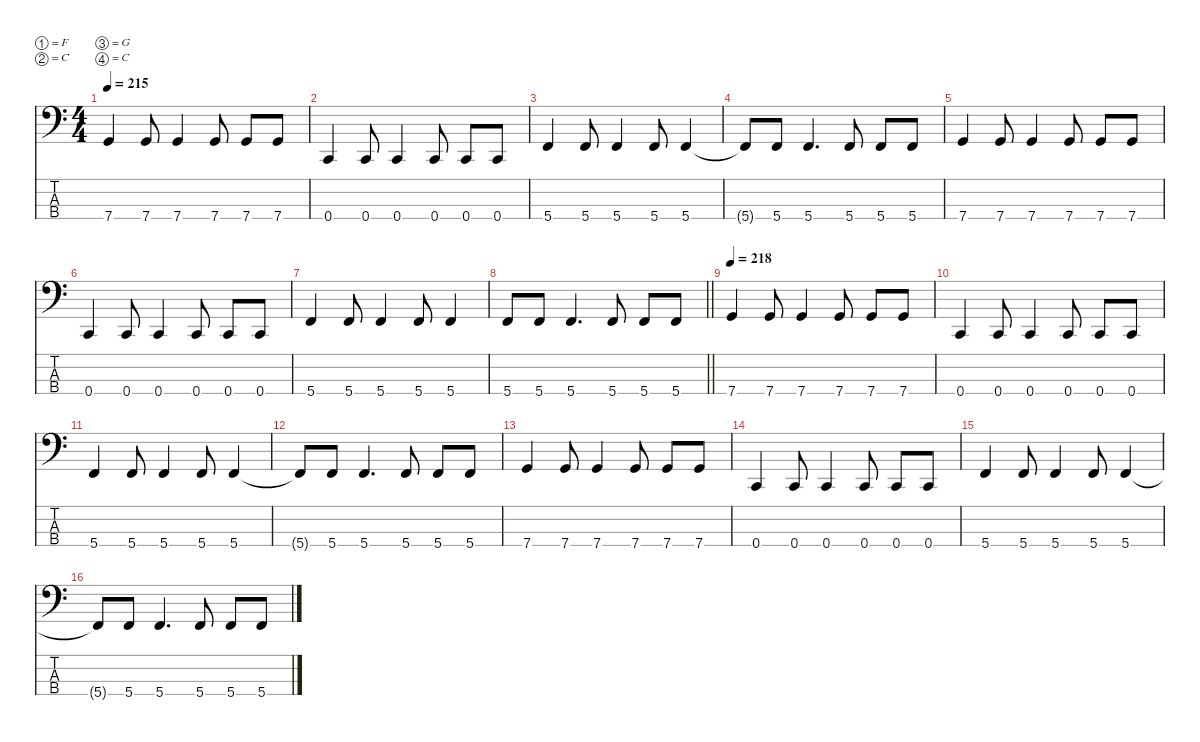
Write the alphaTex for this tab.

\defaultSystemsLayout 4
\hideDynamics
\bracketExtendMode nobrackets
\singleTrackTrackNamePolicy hidden
\multiTrackTrackNamePolicy hidden
\firstSystemTrackNameMode fullname
\otherSystemsTrackNameOrientation horizontal
\track ("Bass" "el.bs.") {defaultSystemsLayout 8 instrument electricbassfinger}
\staff {score tabs}
\tuning (F2 C2 G1 C1)
\ts (4 4)
\tempo 215
\clef f4
\ks c
7.4.4{dy f beam Up} 7.4.8{beam Up} 7.4.4{beam Up} 7.4.8{beam Up} 7.4.8{beam Up} 7.4.8{beam Up} |
0.4.4{beam Up} 0.4.8{beam Up} 0.4.4{beam Up} 0.4.8{beam Up} 0.4.8{beam Up} 0.4.8{beam Up} |
5.4.4{beam Up} 5.4.8{beam Up} 5.4.4{beam Up} 5.4.8{beam Up} 5.4.4{beam Up} |
5.4{t}.8{beam Up} 5.4.8{beam Up} 5.4.4{d beam Up} 5.4.8{beam Up} 5.4.8{beam Up} 5.4.8{beam Up} |
7.4.4{beam Up} 7.4.8{beam Up} 7.4.4{beam Up} 7.4.8{beam Up} 7.4.8{beam Up} 7.4.8{beam Up} |
0.4.4{beam Up} 0.4.8{beam Up} 0.4.4{beam Up} 0.4.8{beam Up} 0.4.8{beam Up} 0.4.8{beam Up} |
5.4.4{beam Up} 5.4.8{beam Up} 5.4.4{beam Up} 5.4.8{beam Up} 5.4.4{beam Up} |
\barLineRight lightlight
5.4.8{beam Up} 5.4.8{beam Up} 5.4.4{d beam Up} 5.4.8{beam Up} 5.4.8{beam Up} 5.4.8{beam Up} |
\tempo 218
7.4.4{beam Up} 7.4.8{beam Up} 7.4.4{beam Up} 7.4.8{beam Up} 7.4.8{beam Up} 7.4.8{beam Up} |
0.4.4{beam Up} 0.4.8{beam Up} 0.4.4{beam Up} 0.4.8{beam Up} 0.4.8{beam Up} 0.4.8{beam Up} |
5.4.4{beam Up} 5.4.8{beam Up} 5.4.4{beam Up} 5.4.8{beam Up} 5.4.4{beam Up} |
5.4{t}.8{beam Up} 5.4.8{beam Up} 5.4.4{d beam Up} 5.4.8{beam Up} 5.4.8{beam Up} 5.4.8{beam Up} |
7.4.4{beam Up} 7.4.8{beam Up} 7.4.4{beam Up} 7.4.8{beam Up} 7.4.8{beam Up} 7.4.8{beam Up} |
0.4.4{beam Up} 0.4.8{beam Up} 0.4.4{beam Up} 0.4.8{beam Up} 0.4.8{beam Up} 0.4.8{beam Up} |
5.4.4{beam Up} 5.4.8{beam Up} 5.4.4{beam Up} 5.4.8{beam Up} 5.4.4{beam Up} |
5.4{t}.8{beam Up} 5.4.8{beam Up} 5.4.4{d beam Up} 5.4.8{beam Up} 5.4.8{beam Up} 5.4.8{beam Up}
